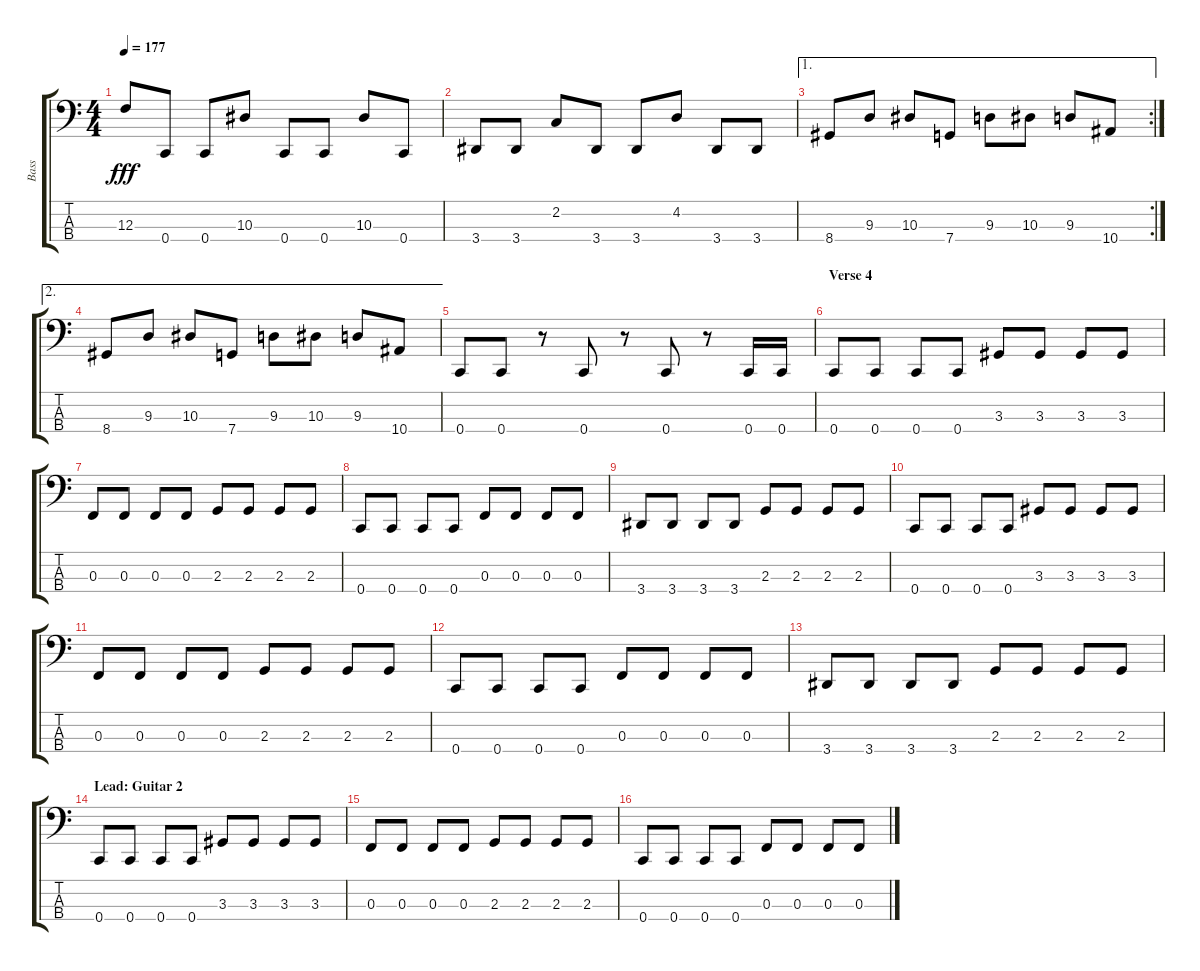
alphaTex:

\track ("Bass" "Bass") {instrument electricbassfinger}
\staff {score tabs}
\tuning (Eb2 Bb1 F1 C1) {hide}
\ts (4 4)
\tempo 177
\clef f4
\ks c
12.3.8{dy fff} 0.4.8 0.4.8 10.3.8 0.4.8 0.4.8 10.3.8 0.4.8 |
3.4.8 3.4.8 2.2.8 3.4.8 3.4.8 4.2.8 3.4.8 3.4.8 |
\ae 1
\rc 2
8.4.8 9.3.8 10.3.8 7.4.8 9.3.8 10.3.8 9.3.8 10.4.8 |
\ae 2
8.4.8 9.3.8 10.3.8 7.4.8 9.3.8 10.3.8 9.3.8 10.4.8 |
0.4.8 0.4.8 r.8 0.4.8 r.8 0.4.8 r.8 0.4.16 0.4.16 |
\section ("" "Verse 4")
0.4.8 0.4.8 0.4.8 0.4.8 3.3.8 3.3.8 3.3.8 3.3.8 |
0.3.8 0.3.8 0.3.8 0.3.8 2.3.8 2.3.8 2.3.8 2.3.8 |
0.4.8 0.4.8 0.4.8 0.4.8 0.3.8 0.3.8 0.3.8 0.3.8 |
3.4.8 3.4.8 3.4.8 3.4.8 2.3.8 2.3.8 2.3.8 2.3.8 |
0.4.8 0.4.8 0.4.8 0.4.8 3.3.8 3.3.8 3.3.8 3.3.8 |
0.3.8 0.3.8 0.3.8 0.3.8 2.3.8 2.3.8 2.3.8 2.3.8 |
0.4.8 0.4.8 0.4.8 0.4.8 0.3.8 0.3.8 0.3.8 0.3.8 |
3.4.8 3.4.8 3.4.8 3.4.8 2.3.8 2.3.8 2.3.8 2.3.8 |
\section ("" "Lead: Guitar 2")
0.4.8 0.4.8 0.4.8 0.4.8 3.3.8 3.3.8 3.3.8 3.3.8 |
0.3.8 0.3.8 0.3.8 0.3.8 2.3.8 2.3.8 2.3.8 2.3.8 |
0.4.8 0.4.8 0.4.8 0.4.8 0.3.8 0.3.8 0.3.8 0.3.8
